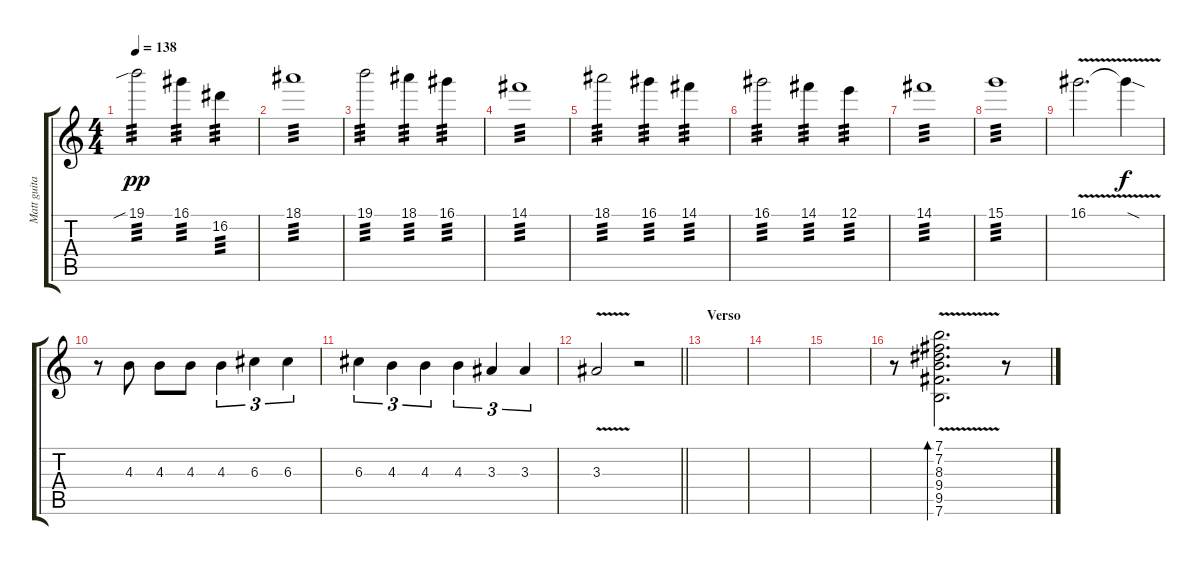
\track ("Matt guitarra" "Matt guita") {instrument distortionguitar}
\staff {score tabs}
\tuning (E4 B3 G3 D3 A2 E2) {hide}
\ts (4 4)
\tempo 138
\clef g2
\ks c
19.1{sib}.2{tp 3 dy pp} 16.1.4{tp 3} 16.2.4{tp 3} |
18.1.1{tp 3} |
19.1.2{tp 3} 18.1.4{tp 3} 16.1.4{tp 3} |
14.1.1{tp 3} |
18.1.2{tp 3} 16.1.4{tp 3} 14.1.4{tp 3} |
16.1.2{tp 3} 14.1.4{tp 3} 12.1.4{tp 3} |
14.1.1{tp 3} |
15.1.1{tp 3} |
16.1{v}.2{d} 16.1{sod t}.4{dy f} |
r.8{volume 16 balance 0 instrument distortionguitar} 4.3.8 4.3.8 4.3.8 4.3.4{tu (3 2) balance 16} 6.3.4{tu (3 2)} 6.3.4{tu (3 2)} |
6.3.4{tu (3 2)} 4.3.4{tu (3 2)} 4.3.4{tu (3 2)} 4.3.4{tu (3 2)} 3.3.4{tu (3 2)} 3.3.4{tu (3 2)} |
\barLineRight lightlight
3.3{v}.2 r.2 |
\section ("" "Verso")
|
|
|
r.8 (7.1{v} 7.2{v} 8.3{v} 9.4{v} 9.5{v} 7.6{v}).2{d bd 480} r.8
